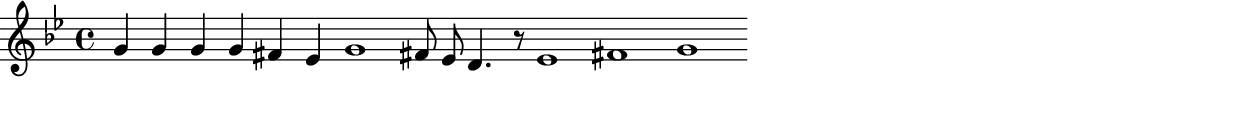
%% Generated by lilypond-book
%% Options: [exampleindent=10.16\mm,indent=0\mm,line-width=160\mm,paper-height=845.047\pt,paper-width=597.508\pt,papersize='(cons (* 597.508 pt) (* 845.047 pt)),quote]
\include "lilypond-book-preamble.ly"


% ****************************************************************
% Start cut-&-pastable-section
% ****************************************************************

#(ly:set-option 'eps-box-padding 3.000000)



\paper {
  #(set-paper-size '(cons (* 597.508 pt) (* 845.047 pt)))
  indent = 0\mm
  line-width = 160\mm
  % offset the left padding, also add 1mm as lilypond creates cropped
  % images with a little space on the right
  line-width = #(- line-width (* mm  3.000000) (* mm 1))
  line-width = 160\mm - 2.0 * 10.16\mm
  % offset the left padding, also add 1mm as lilypond creates cropped
  % images with a little space on the right
  line-width = #(- line-width (* mm  3.000000) (* mm 1))
}

\layout {
  
}




% ****************************************************************
% ly snippet:
% ****************************************************************
\sourcefilename "snippets/arabic-improvisation.ly"
\sourcefileline 0
%% DO NOT EDIT this file manually; it was automatically
%% generated from the LilyPond Snippet Repository
%% (http://lsr.di.unimi.it).
%%
%% Make any changes in the LSR itself, or in
%% `Documentation/snippets/new/`, then run
%% `scripts/auxiliar/makelsr.pl`.
%%
%% This file is in the public domain.

\version "2.24.0"

\header {
%% Translation of GIT committish: a8a85e19654e46d725563e6deba44083ef137a2c
  texidocja = "
一時的なタクシームや即興部分のために、@c
拍子記号の省略や、@code{\\cadenzaOn} の使用が可能です。@c
小節線が省かれることで臨時記号が一度しか表示されなくなるるため、@c
臨時記号の付加スタイルを調整する必要があるかもしれません。@c
以下は、ヒジャーズの即興に使用される例を示しています。
"
  doctitleja = "アラブ音楽の即興"

%% Translation of GIT committish: 2f3474d9af596d677ed5b7ce720ae4d0954a6b51
  texidocit = "
Per improvvisazioni o @emph{taqasim} a tempo libero, si può omettere l'indicazione
di tempo e usare @code{\\cadenzaOn}.  Può essere necessaria la modifica
dello stile delle alterazioni, perché l'assenza delle stanghette farà
sì che l'alterazione sia contrassegnata una volta sola.  Ecco un esempio
di quello che potrebbe essere l'inizio di un'improvvisazione @emph{hijaz}:

"
  doctitleit = "Improvvisazione araba"

%% Translation of GIT committish: 41a008e75e2fe29536406cdf0d71c32a4606f2b8
  texidocfr = "
Lorsque les improvisations ou @emph{taqasim} sont temporairement libres,
la métrique peut ne pas apparaître, auquel cas on utilisera un
@code{\\cadenzaOn}.  Les altérations accidentelles devront alors être
répétées en raison de l'absence de barre de mesure.  Voici comment
pourrait débuter une improvisation de @emph{hijaz}.
"

  doctitlefr = "Improvisation en musique arabe"

%% Translation of GIT committish: 8ffecf6be17c6ec2ff87cf31873121a8cce29b09
  texidoces = "
Para las improvisaciones o @emph{taqasim} que son libres durante unos
momentos, se puede omitir la indicación de compás y se puede usar
@code{\cadenzaOn}.  Podría ser necesario ajustar el estilo de
alteraciones accidentales, porque la ausencia de líneas divisorias
hará que la alteración aparezca una sola vez.  He aquí un ejemplo de
cómo podría ser el comienzo de una improvisación @emph{hijaz}:

"
  doctitlees = "Improvisación de música árabe"

%% Translation of GIT committish: 0a868be38a775ecb1ef935b079000cebbc64de40
  texidocde = "
Bei Improvisation oder @emph{taqasim}, die zeitlich frei gespielt
werden, kann die Taktart ausgelassen werden und @code{\cadenzaOn}
kann eingesetzt werden.  Es kann nötig sein, den Versetzungszeichenstil
anzupassen, weil sonst die Versetzungszeichen nur einmal ausgegeben
werden, da keine Taktlinien gesetzt sind.  Hier ein Beispiel, wie
der Beginn einer @emph{hijaz}-Improvisation aussehen könnte:

"

  doctitlede = "Arabische Improvisation"

%% Translation of GIT committish: 8ffecf6be17c6ec2ff87cf31873121a8cce29b09
  texidoceca = "
Per a les improvisacions o @emph{taqasim} que són lliures durant uns
moments, es pot ometre la indicació de compàs i es pot usar
@code{\cadenzaOn}.  Podria caldre ajustar l'estil d'alteracions
accidentals, perquè l'absència de línies divisòries farà que
l'alteració aparegui un sop cop.  Vet aquí un exemple de com podria
ser el començament d'una improvisació @emph{hijaz}:

"
  doctitleca = "Improvisació de música àrab"

  lsrtags = "world-music"

  texidoc = "
For improvisations or @emph{taqasim} which are temporarily free, the
time signature can be omitted and @code{\\cadenzaOn} can be
used.  Adjusting the accidental style might be required, since the
absence of bar lines will cause the accidental to be marked only
once.  Here is an example of what could be the start of a @emph{hijaz}
improvisation:
"

  doctitle = "Arabic improvisation"
} % begin verbatim


\include "arabic.ly"

\relative sol' {
  \key re \kurd
  \accidentalStyle forget
  \cadenzaOn
  sol4 sol sol sol fad mib sol1 fad8 mib re4. r8 mib1 fad sol
}



% ****************************************************************
% end ly snippet
% ****************************************************************
